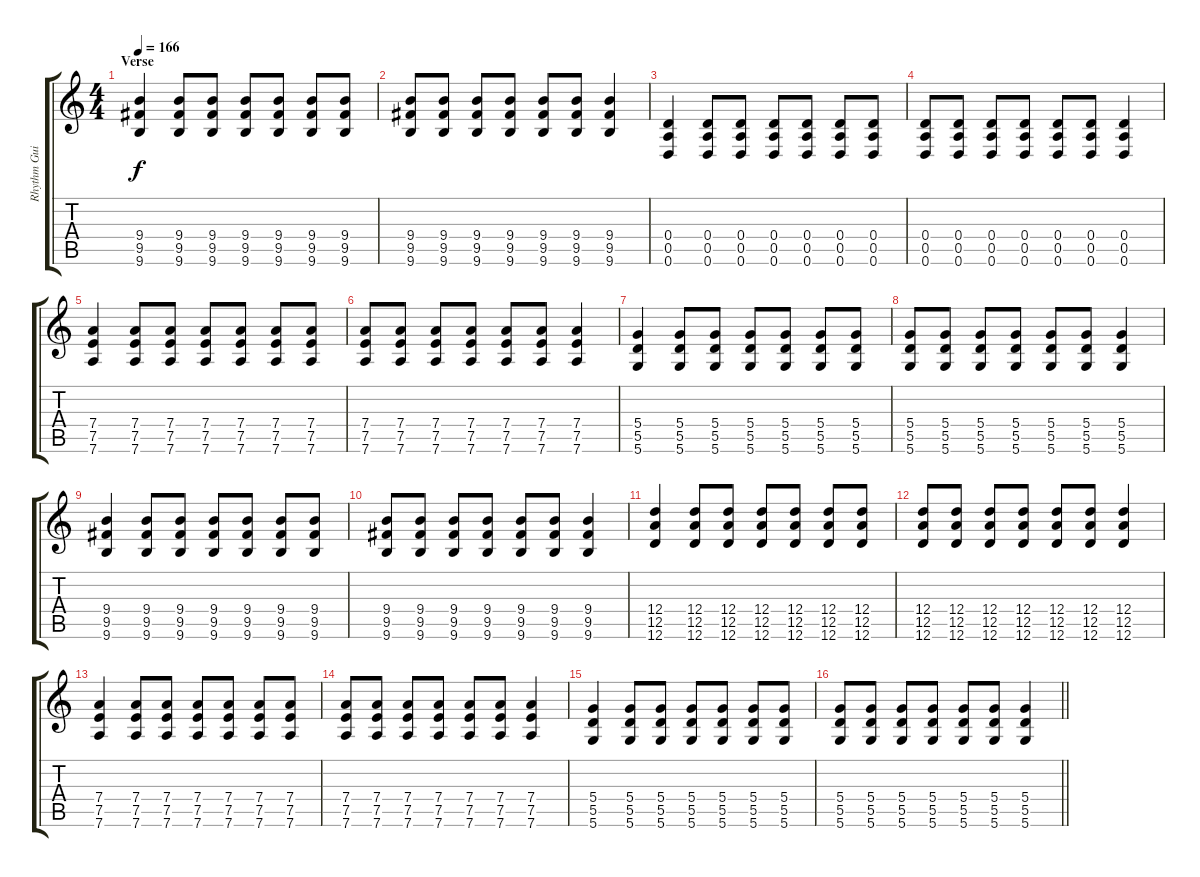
\track ("Rhythm Guitar" "Rhythm Gui") {instrument overdrivenguitar}
\staff {score tabs}
\tuning (E4 B3 G3 D3 A2 D2) {hide}
\ts (4 4)
\section ("" "Verse")
\tempo 166
\clef g2
\ks c
(9.4 9.5 9.6).4{dy f} (9.4 9.5 9.6).8 (9.4 9.5 9.6).8 (9.4 9.5 9.6).8 (9.4 9.5 9.6).8 (9.4 9.5 9.6).8 (9.4 9.5 9.6).8 |
(9.4 9.5 9.6).8 (9.4 9.5 9.6).8 (9.4 9.5 9.6).8 (9.4 9.5 9.6).8 (9.4 9.5 9.6).8 (9.4 9.5 9.6).8 (9.4 9.5 9.6).4 |
(0.4 0.5 0.6).4 (0.4 0.5 0.6).8 (0.4 0.5 0.6).8 (0.4 0.5 0.6).8 (0.4 0.5 0.6).8 (0.4 0.5 0.6).8 (0.4 0.5 0.6).8 |
(0.4 0.5 0.6).8 (0.4 0.5 0.6).8 (0.4 0.5 0.6).8 (0.4 0.5 0.6).8 (0.4 0.5 0.6).8 (0.4 0.5 0.6).8 (0.4 0.5 0.6).4 |
(7.4 7.5 7.6).4 (7.4 7.5 7.6).8 (7.4 7.5 7.6).8 (7.4 7.5 7.6).8 (7.4 7.5 7.6).8 (7.4 7.5 7.6).8 (7.4 7.5 7.6).8 |
(7.4 7.5 7.6).8 (7.4 7.5 7.6).8 (7.4 7.5 7.6).8 (7.4 7.5 7.6).8 (7.4 7.5 7.6).8 (7.4 7.5 7.6).8 (7.4 7.5 7.6).4 |
(5.4 5.5 5.6).4 (5.4 5.5 5.6).8 (5.4 5.5 5.6).8 (5.4 5.5 5.6).8 (5.4 5.5 5.6).8 (5.4 5.5 5.6).8 (5.4 5.5 5.6).8 |
(5.4 5.5 5.6).8 (5.4 5.5 5.6).8 (5.4 5.5 5.6).8 (5.4 5.5 5.6).8 (5.4 5.5 5.6).8 (5.4 5.5 5.6).8 (5.4 5.5 5.6).4 |
(9.4 9.5 9.6).4 (9.4 9.5 9.6).8 (9.4 9.5 9.6).8 (9.4 9.5 9.6).8 (9.4 9.5 9.6).8 (9.4 9.5 9.6).8 (9.4 9.5 9.6).8 |
(9.4 9.5 9.6).8 (9.4 9.5 9.6).8 (9.4 9.5 9.6).8 (9.4 9.5 9.6).8 (9.4 9.5 9.6).8 (9.4 9.5 9.6).8 (9.4 9.5 9.6).4 |
(12.4 12.5 12.6).4 (12.4 12.5 12.6).8 (12.4 12.5 12.6).8 (12.4 12.5 12.6).8 (12.4 12.5 12.6).8 (12.4 12.5 12.6).8 (12.4 12.5 12.6).8 |
(12.4 12.5 12.6).8 (12.4 12.5 12.6).8 (12.4 12.5 12.6).8 (12.4 12.5 12.6).8 (12.4 12.5 12.6).8 (12.4 12.5 12.6).8 (12.4 12.5 12.6).4 |
(7.4 7.5 7.6).4 (7.4 7.5 7.6).8 (7.4 7.5 7.6).8 (7.4 7.5 7.6).8 (7.4 7.5 7.6).8 (7.4 7.5 7.6).8 (7.4 7.5 7.6).8 |
(7.4 7.5 7.6).8 (7.4 7.5 7.6).8 (7.4 7.5 7.6).8 (7.4 7.5 7.6).8 (7.4 7.5 7.6).8 (7.4 7.5 7.6).8 (7.4 7.5 7.6).4 |
(5.4 5.5 5.6).4 (5.4 5.5 5.6).8 (5.4 5.5 5.6).8 (5.4 5.5 5.6).8 (5.4 5.5 5.6).8 (5.4 5.5 5.6).8 (5.4 5.5 5.6).8 |
\barLineRight lightlight
(5.4 5.5 5.6).8 (5.4 5.5 5.6).8 (5.4 5.5 5.6).8 (5.4 5.5 5.6).8 (5.4 5.5 5.6).8 (5.4 5.5 5.6).8 (5.4 5.5 5.6).4
